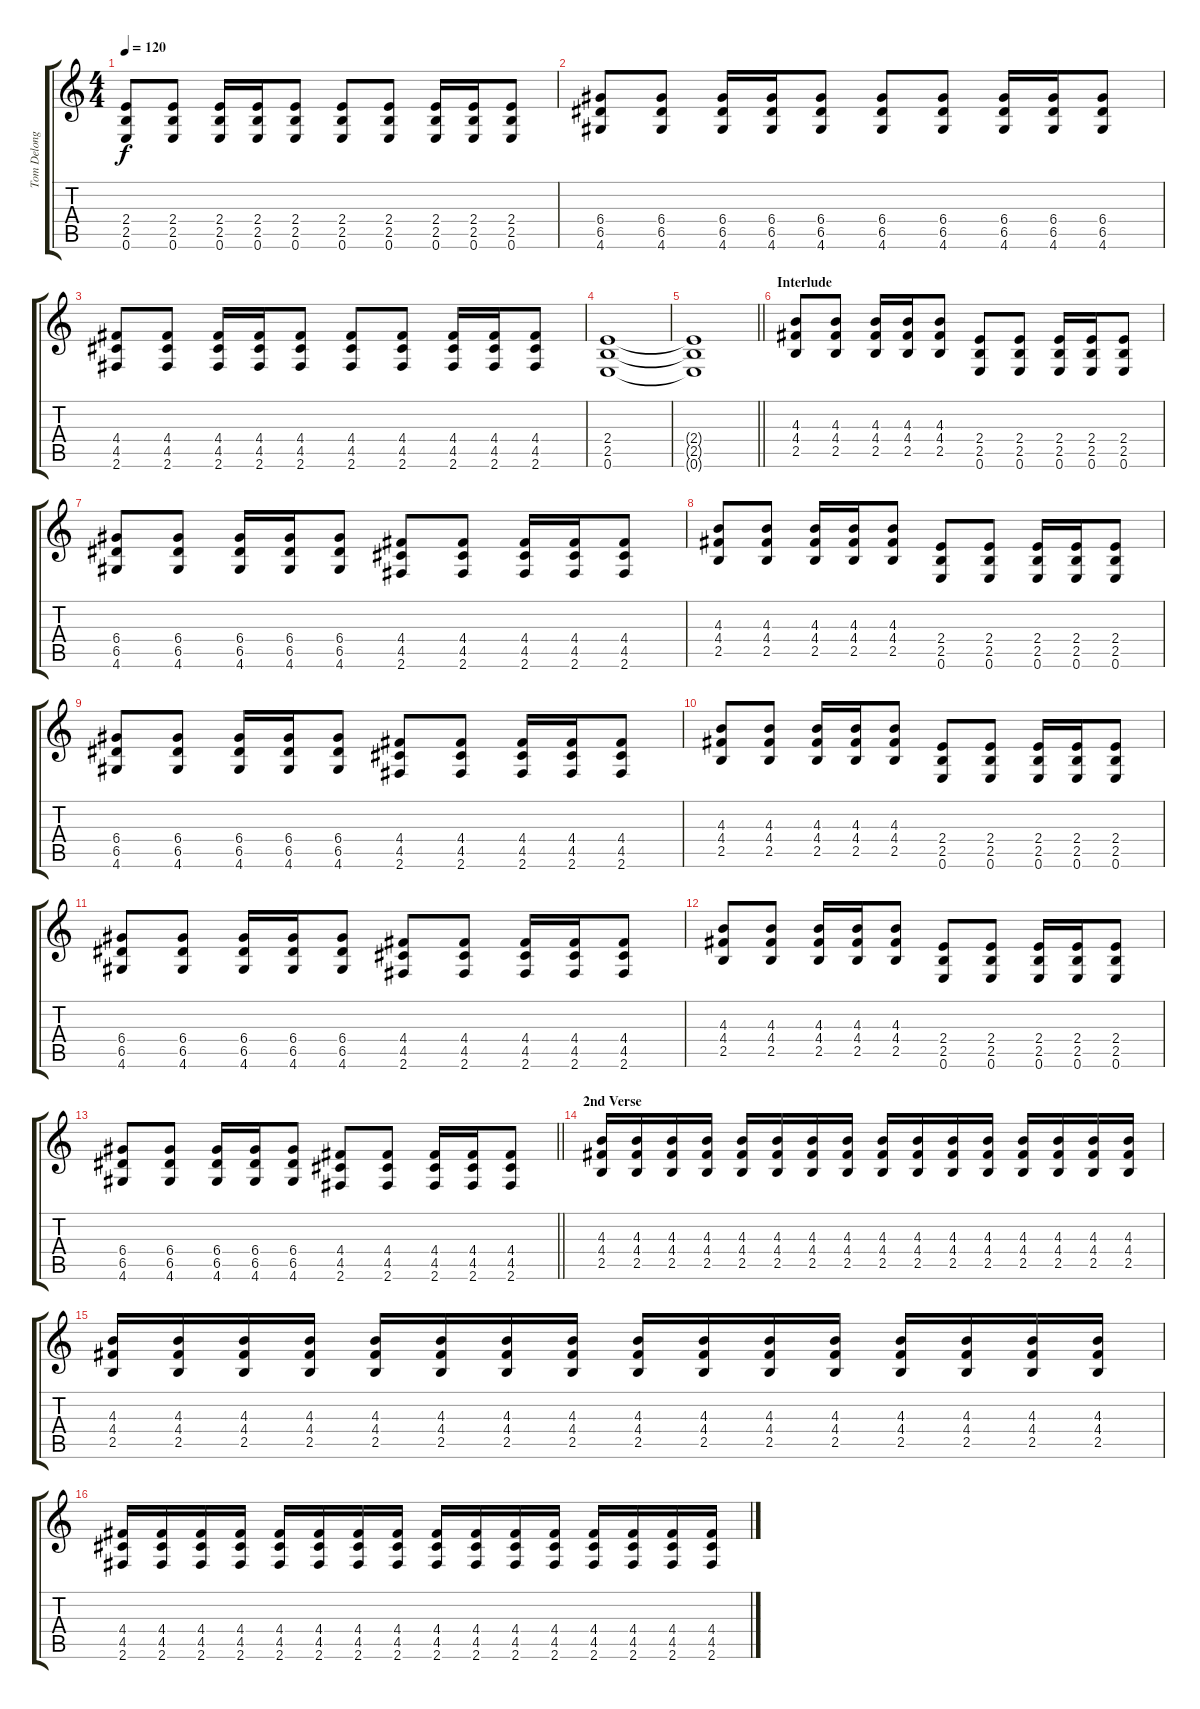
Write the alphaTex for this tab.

\track ("Tom Delonge - 1st Guitar" "Tom Delong") {instrument acousticguitarnylon}
\staff {score tabs}
\tuning (E4 B3 G3 D3 A2 E2) {hide}
\ts (4 4)
\tempo 120
\clef g2
\ks c
(2.4 2.5 0.6).8{dy f} (2.4 2.5 0.6).8 (2.4 2.5 0.6).16 (2.4 2.5 0.6).16 (2.4 2.5 0.6).8 (2.4 2.5 0.6).8 (2.4 2.5 0.6).8 (2.4 2.5 0.6).16 (2.4 2.5 0.6).16 (2.4 2.5 0.6).8 |
(6.4 6.5 4.6).8 (6.4 6.5 4.6).8 (6.4 6.5 4.6).16 (6.4 6.5 4.6).16 (6.4 6.5 4.6).8 (6.4 6.5 4.6).8 (6.4 6.5 4.6).8 (6.4 6.5 4.6).16 (6.4 6.5 4.6).16 (6.4 6.5 4.6).8 |
(4.4 4.5 2.6).8 (4.4 4.5 2.6).8 (4.4 4.5 2.6).16 (4.4 4.5 2.6).16 (4.4 4.5 2.6).8 (4.4 4.5 2.6).8 (4.4 4.5 2.6).8 (4.4 4.5 2.6).16 (4.4 4.5 2.6).16 (4.4 4.5 2.6).8 |
(2.4 2.5 0.6).1 |
\barLineRight lightlight
(2.4{t} 2.5{t} 0.6{t}).1 |
\section ("" "Interlude")
(4.3 4.4 2.5).8 (4.3 4.4 2.5).8 (4.3 4.4 2.5).16 (4.3 4.4 2.5).16 (4.3 4.4 2.5).8 (2.4 2.5 0.6).8 (2.4 2.5 0.6).8 (2.4 2.5 0.6).16 (2.4 2.5 0.6).16 (2.4 2.5 0.6).8 |
(6.4 6.5 4.6).8 (6.4 6.5 4.6).8 (6.4 6.5 4.6).16 (6.4 6.5 4.6).16 (6.4 6.5 4.6).8 (4.4 4.5 2.6).8 (4.4 4.5 2.6).8 (4.4 4.5 2.6).16 (4.4 4.5 2.6).16 (4.4 4.5 2.6).8 |
(4.3 4.4 2.5).8 (4.3 4.4 2.5).8 (4.3 4.4 2.5).16 (4.3 4.4 2.5).16 (4.3 4.4 2.5).8 (2.4 2.5 0.6).8 (2.4 2.5 0.6).8 (2.4 2.5 0.6).16 (2.4 2.5 0.6).16 (2.4 2.5 0.6).8 |
(6.4 6.5 4.6).8 (6.4 6.5 4.6).8 (6.4 6.5 4.6).16 (6.4 6.5 4.6).16 (6.4 6.5 4.6).8 (4.4 4.5 2.6).8 (4.4 4.5 2.6).8 (4.4 4.5 2.6).16 (4.4 4.5 2.6).16 (4.4 4.5 2.6).8 |
(4.3 4.4 2.5).8 (4.3 4.4 2.5).8 (4.3 4.4 2.5).16 (4.3 4.4 2.5).16 (4.3 4.4 2.5).8 (2.4 2.5 0.6).8 (2.4 2.5 0.6).8 (2.4 2.5 0.6).16 (2.4 2.5 0.6).16 (2.4 2.5 0.6).8 |
(6.4 6.5 4.6).8 (6.4 6.5 4.6).8 (6.4 6.5 4.6).16 (6.4 6.5 4.6).16 (6.4 6.5 4.6).8 (4.4 4.5 2.6).8 (4.4 4.5 2.6).8 (4.4 4.5 2.6).16 (4.4 4.5 2.6).16 (4.4 4.5 2.6).8 |
(4.3 4.4 2.5).8 (4.3 4.4 2.5).8 (4.3 4.4 2.5).16 (4.3 4.4 2.5).16 (4.3 4.4 2.5).8 (2.4 2.5 0.6).8 (2.4 2.5 0.6).8 (2.4 2.5 0.6).16 (2.4 2.5 0.6).16 (2.4 2.5 0.6).8 |
\barLineRight lightlight
(6.4 6.5 4.6).8 (6.4 6.5 4.6).8 (6.4 6.5 4.6).16 (6.4 6.5 4.6).16 (6.4 6.5 4.6).8 (4.4 4.5 2.6).8 (4.4 4.5 2.6).8 (4.4 4.5 2.6).16 (4.4 4.5 2.6).16 (4.4 4.5 2.6).8 |
\section ("" "2nd Verse")
(4.3 4.4 2.5).16 (4.3 4.4 2.5).16 (4.3 4.4 2.5).16 (4.3 4.4 2.5).16 (4.3 4.4 2.5).16 (4.3 4.4 2.5).16 (4.3 4.4 2.5).16 (4.3 4.4 2.5).16 (4.3 4.4 2.5).16 (4.3 4.4 2.5).16 (4.3 4.4 2.5).16 (4.3 4.4 2.5).16 (4.3 4.4 2.5).16 (4.3 4.4 2.5).16 (4.3 4.4 2.5).16 (4.3 4.4 2.5).16 |
(4.3 4.4 2.5).16 (4.3 4.4 2.5).16 (4.3 4.4 2.5).16 (4.3 4.4 2.5).16 (4.3 4.4 2.5).16 (4.3 4.4 2.5).16 (4.3 4.4 2.5).16 (4.3 4.4 2.5).16 (4.3 4.4 2.5).16 (4.3 4.4 2.5).16 (4.3 4.4 2.5).16 (4.3 4.4 2.5).16 (4.3 4.4 2.5).16 (4.3 4.4 2.5).16 (4.3 4.4 2.5).16 (4.3 4.4 2.5).16 |
(4.4 4.5 2.6).16 (4.4 4.5 2.6).16 (4.4 4.5 2.6).16 (4.4 4.5 2.6).16 (4.4 4.5 2.6).16 (4.4 4.5 2.6).16 (4.4 4.5 2.6).16 (4.4 4.5 2.6).16 (4.4 4.5 2.6).16 (4.4 4.5 2.6).16 (4.4 4.5 2.6).16 (4.4 4.5 2.6).16 (4.4 4.5 2.6).16 (4.4 4.5 2.6).16 (4.4 4.5 2.6).16 (4.4 4.5 2.6).16
